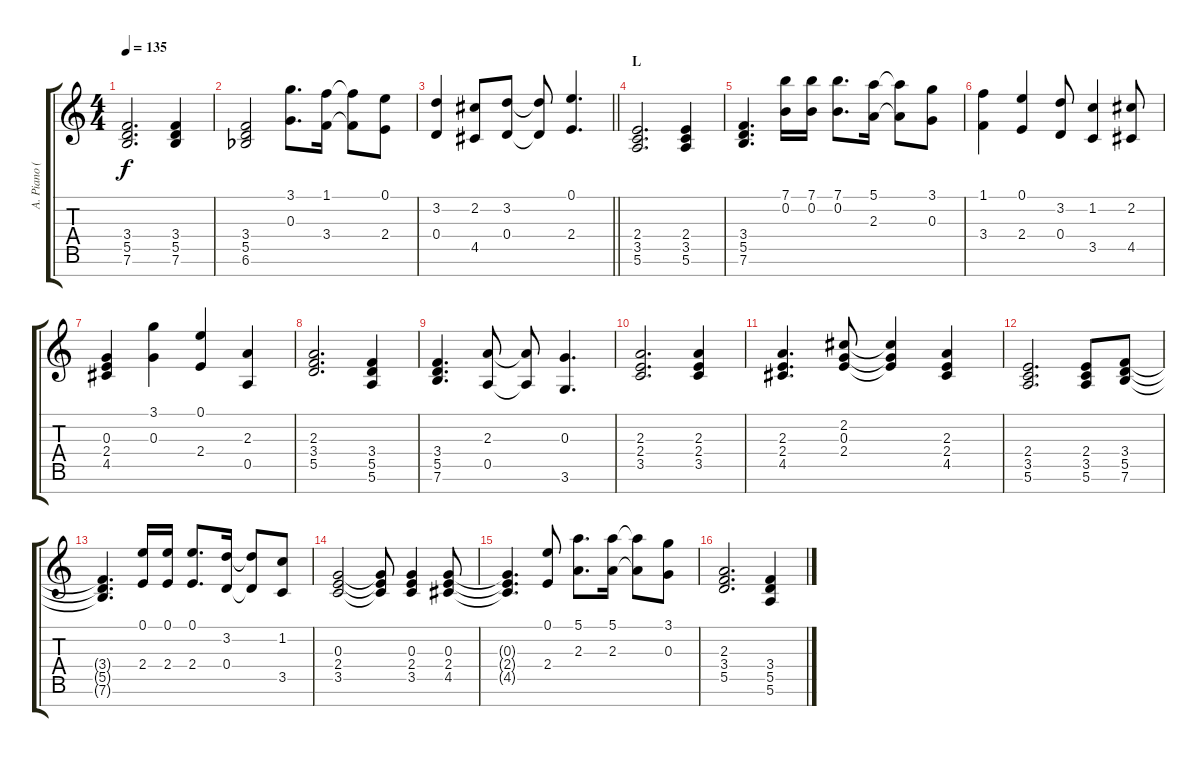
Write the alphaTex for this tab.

\track ("A. Piano (Right Hand)" "A. Piano (") {instrument acousticgrandpiano}
\staff {score tabs}
\tuning (E5 B4 G4 D4 A3 E3 B2) {hide}
\ts (4 4)
\tempo 135
\clef g2
\ks c
(3.4 5.5 7.6).2{d dy f} (3.4 5.5 7.6).4 |
(3.4 5.5 6.6{acc b}).2 (3.1 0.3).8{d} (1.1 3.4).16 (1.1{t} 3.4{t}).8 (0.1 2.4).8 |
\barLineRight lightlight
(3.2 0.4).4 (2.2 4.5).8 (3.2 0.4).8 (3.2{t} 0.4{t}).8 (0.1 2.4).4{d} |
\section ("" "L")
(2.4 3.5 5.6).2{d} (2.4 3.5 5.6).4 |
(3.4 5.5 7.6).4{d} (7.1 0.2).16 (7.1 0.2).16 (7.1 0.2).8{d} (5.1 2.3).16 (5.1{t} 2.3{t}).8 (3.1 0.3).8 |
(1.1 3.4).4 (0.1 2.4).4 (3.2 0.4).8 (1.2 3.5).4 (2.2 4.5).8 |
(0.3 2.4 4.5).4 (3.1 0.3).4 (0.1 2.4).4 (2.3 0.5).4 |
(2.3 3.4 5.5).2{d} (3.4 5.5 5.6).4 |
(3.4 5.5 7.6).4{d} (2.3 0.5).8 (2.3{t} 0.5{t}).8 (0.3 3.6).4{d} |
(2.3 2.4 3.5).2{d} (2.3 2.4 3.5).4 |
(2.3 2.4 4.5).4{d} (2.2 0.3 2.4).8 (2.2{t} 0.3{t} 2.4{t}).4 (2.3 2.4 4.5).4 |
(2.4 3.5 5.6).2{d} (2.4 3.5 5.6).8 (3.4 5.5 7.6).8 |
(3.4{t} 5.5{t} 7.6{t}).4{d} (0.1 2.4).16 (0.1 2.4).16 (0.1 2.4).8{d} (3.2 0.4).16 (3.2{t} 0.4{t}).8 (1.2 3.5).8 |
(0.3 2.4 3.5).2 (0.3{t} 2.4{t} 3.5{t}).8 (0.3 2.4 3.5).4 (0.3 2.4 4.5).8 |
(0.3{t} 2.4{t} 4.5{t}).4{d} (0.1 2.4).8 (5.1 2.3).8{d} (5.1 2.3).16 (5.1{t} 2.3{t}).8 (3.1 0.3).8 |
(2.3 3.4 5.5).2{d} (3.4 5.5 5.6).4
